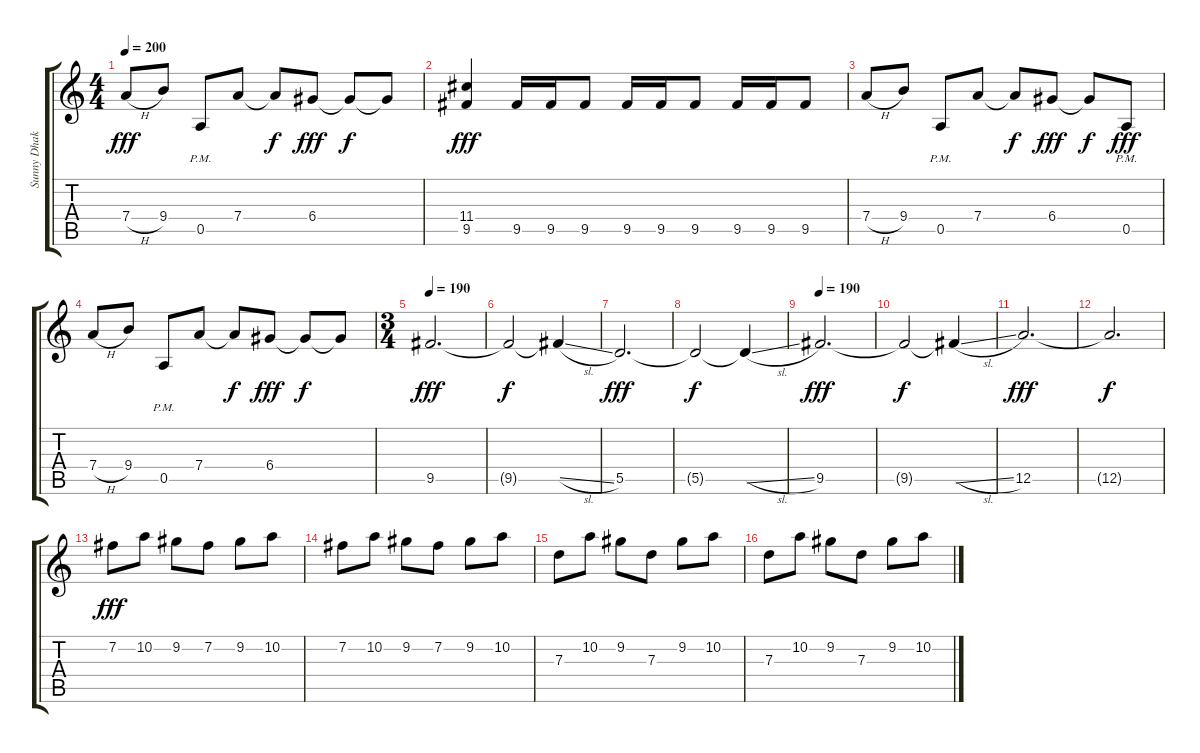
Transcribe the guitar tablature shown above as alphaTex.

\track ("Sunny Dhak" "Sunny Dhak") {instrument distortionguitar}
\staff {score tabs}
\tuning (E4 B3 G3 D3 A2 E2) {hide}
\ts (4 4)
\tempo 200
\clef g2
\ks c
7.4{h}.8{dy fff} 9.4.8 0.5{pm}.8 7.4.8 7.4{t}.8{dy f} 6.4.8{dy fff} 6.4{t}.8{dy f} 6.4{t}.8 |
(11.4 9.5).4{dy fff} 9.5.16 9.5.16 9.5.8 9.5.16 9.5.16 9.5.8 9.5.16 9.5.16 9.5.8 |
7.4{h}.8 9.4.8 0.5{pm}.8 7.4.8 7.4{t}.8{dy f} 6.4.8{dy fff} 6.4{t}.8{dy f} 0.5{pm}.8{dy fff} |
7.4{h}.8 9.4.8 0.5{pm}.8 7.4.8 7.4{t}.8{dy f} 6.4.8{dy fff} 6.4{t}.8{dy f} 6.4{t}.8 |
\ts (3 4)
\tempo 190
9.5.2{d dy fff} |
9.5{t}.2{dy f} 9.5{sl t}.4 |
5.5.2{d dy fff} |
5.5{t}.2{dy f} 5.5{sl t}.4 |
\tempo 190
9.5.2{d dy fff} |
9.5{t}.2{dy f} 9.5{sl t}.4 |
12.5.2{d dy fff} |
12.5{t}.2{d dy f} |
7.2.8{dy fff} 10.2.8 9.2.8 7.2.8 9.2.8 10.2.8 |
7.2.8 10.2.8 9.2.8 7.2.8 9.2.8 10.2.8 |
7.3.8 10.2.8 9.2.8 7.3.8 9.2.8 10.2.8 |
7.3.8 10.2.8 9.2.8 7.3.8 9.2.8 10.2.8
